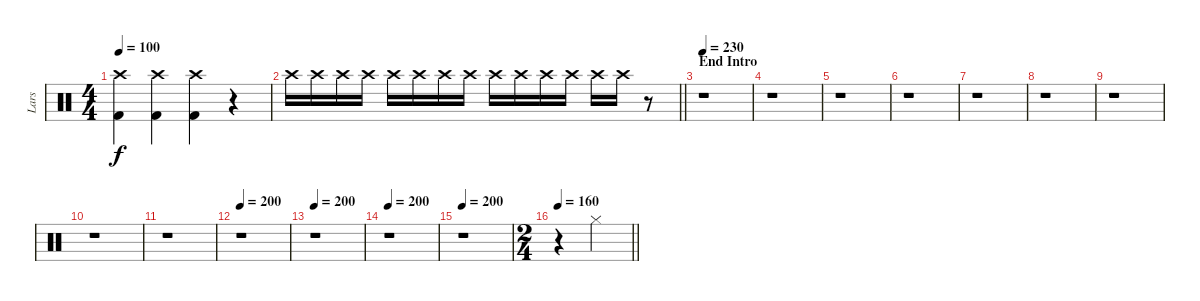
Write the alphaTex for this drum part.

\track ("Lars" "Lars") {instrument percussion}
\staff {score}
\articulation defaults
\ts (4 4)
\tempo 100
\clef neutral
\ks c
("Kick (hit) 2" "Crash high (hit)").4{dy f} ("Kick (hit) 2" "Crash high (hit)").4 ("Kick (hit) 2" "Crash high (hit)").4 r.4 |
\barLineRight lightlight "Crash high (hit)".16 "Crash high (hit)".16 "Crash high (hit)".16 "Crash high (hit)".16 "Crash high (hit)".16 "Crash high (hit)".16 "Crash high (hit)".16 "Crash high (hit)".16 "Crash high (hit)".16 "Crash high (hit)".16 "Crash high (hit)".16 "Crash high (hit)".16 "Crash high (hit)".16 "Crash high (hit)".16
r.8 |
\section ("" "End Intro")
\tempo 230
r.1 |
r.1 |
r.1 |
r.1 |
r.1 |
r.1 |
r.1 |
r.1 |
r.1 |
\tempo 200
r.1 |
\tempo 200
r.1 |
\tempo 200
r.1 |
\tempo 200
r.1 |
\ts (2 4)
\tempo 160
\barLineRight lightlight
r.4 "Hi-Hat (closed)".4
